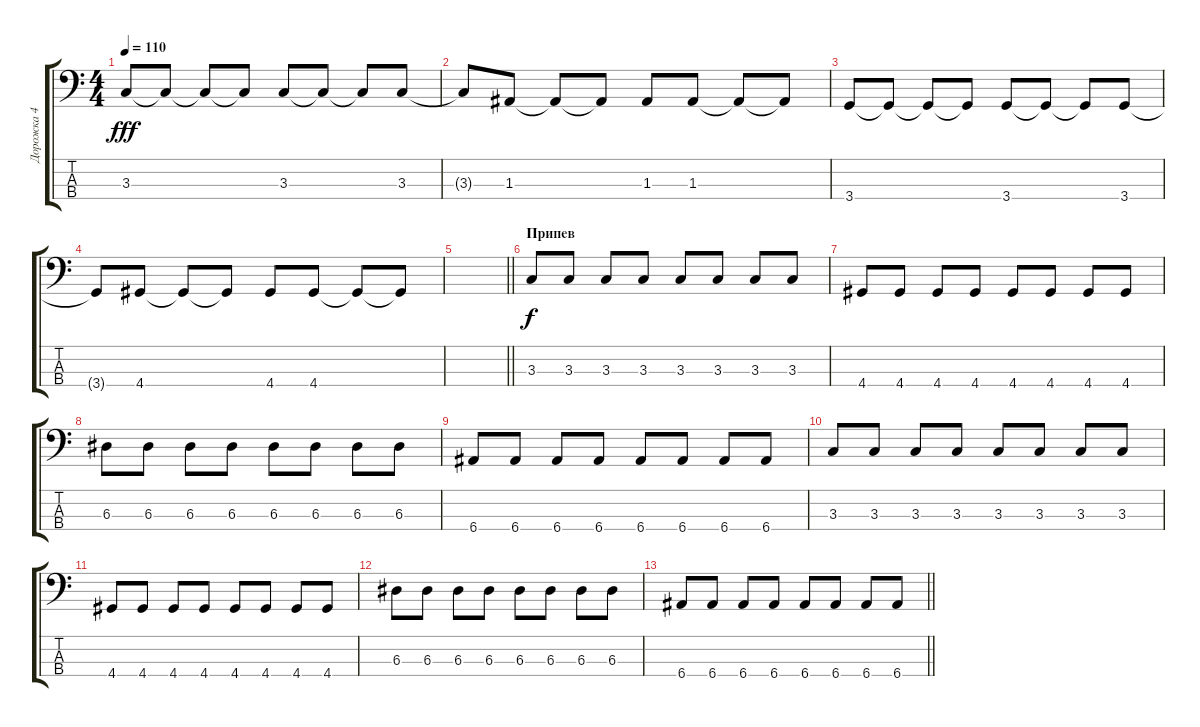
\track ("Дорожка 4" "Дорожка 4") {instrument electricbassfinger}
\staff {score tabs}
\tuning (G2 D2 A1 E1) {hide}
\ts (4 4)
\tempo 110
\clef f4
\ks c
3.3.8{dy fff} 3.3{t}.8 3.3{t}.8 3.3{t}.8 3.3.8 3.3{t}.8 3.3{t}.8 3.3.8 |
3.3{t}.8 1.3.8 1.3{t}.8 1.3{t}.8 1.3.8 1.3.8 1.3{t}.8 1.3{t}.8 |
3.4.8 3.4{t}.8 3.4{t}.8 3.4{t}.8 3.4.8 3.4{t}.8 3.4{t}.8 3.4.8 |
3.4{t}.8 4.4.8 4.4{t}.8 4.4{t}.8 4.4.8 4.4.8 4.4{t}.8 4.4{t}.8 |
\barLineRight lightlight
|
\section ("" "Припев")
3.3.8{dy f} 3.3.8 3.3.8 3.3.8 3.3.8 3.3.8 3.3.8 3.3.8 |
4.4.8 4.4.8 4.4.8 4.4.8 4.4.8 4.4.8 4.4.8 4.4.8 |
6.3.8 6.3.8 6.3.8 6.3.8 6.3.8 6.3.8 6.3.8 6.3.8 |
6.4.8 6.4.8 6.4.8 6.4.8 6.4.8 6.4.8 6.4.8 6.4.8 |
3.3.8 3.3.8 3.3.8 3.3.8 3.3.8 3.3.8 3.3.8 3.3.8 |
4.4.8 4.4.8 4.4.8 4.4.8 4.4.8 4.4.8 4.4.8 4.4.8 |
6.3.8 6.3.8 6.3.8 6.3.8 6.3.8 6.3.8 6.3.8 6.3.8 |
\barLineRight lightlight
6.4.8 6.4.8 6.4.8 6.4.8 6.4.8 6.4.8 6.4.8 6.4.8
